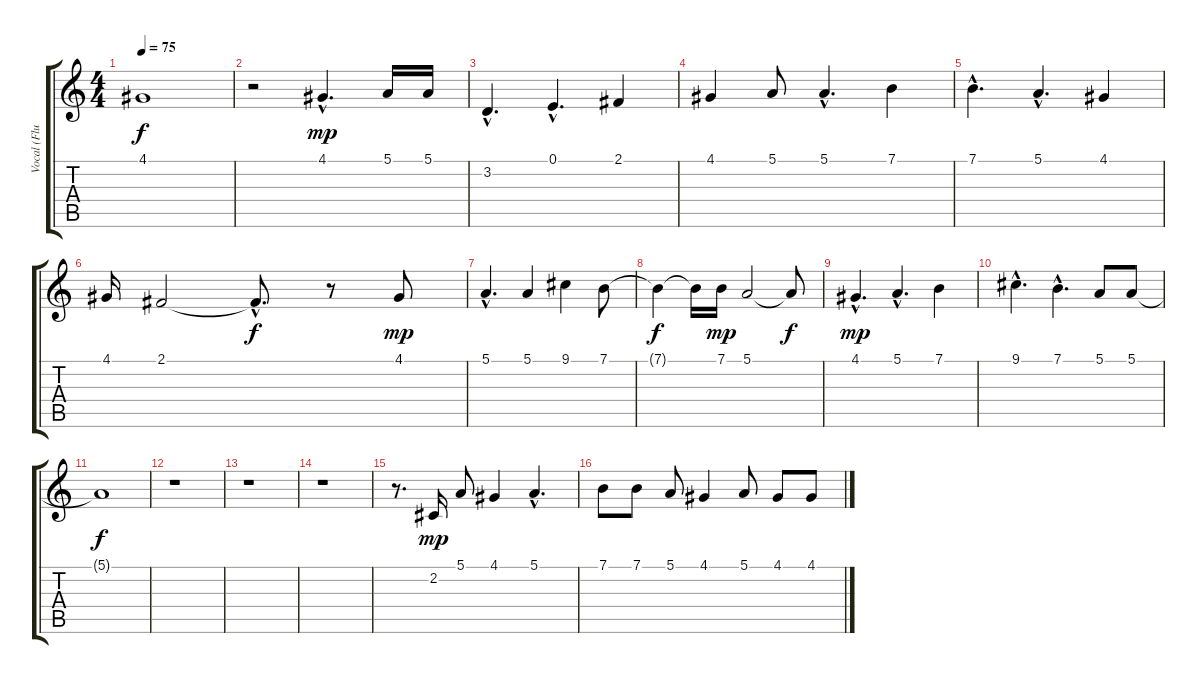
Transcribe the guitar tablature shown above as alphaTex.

\track ("Vocal (Flute)" "Vocal (Flu") {instrument flute}
\staff {score tabs}
\tuning (E4 B3 G3 D3 A2 E2) {hide}
\ts (4 4)
\tempo 75
\clef g2
\ks c
4.1{t}.1{dy f} |
r.2 4.1{hac}.4{d dy mp} 5.1.16 5.1.16 |
3.2{hac}.4{d} 0.1{hac}.4{d} 2.1.4 |
4.1.4 5.1.8 5.1{hac}.4{d} 7.1.4 |
7.1{hac}.4{d} 5.1{hac}.4{d} 4.1.4 |
4.1.16 2.1.2 2.1{hac t}.8{d dy f} r.8 4.1.8{dy mp} |
5.1{hac}.4{d} 5.1.4 9.1.4 7.1.8 |
7.1{t}.4{dy f} 7.1{t}.16 7.1.16{dy mp} 5.1.2 5.1{t}.8{dy f} |
4.1{hac}.4{d dy mp} 5.1{hac}.4{d} 7.1.4 |
9.1{hac}.4{d} 7.1{hac}.4{d} 5.1.8 5.1.8 |
5.1{t}.1{dy f} |
r.1 |
r.1 |
r.1 |
r.8{d} 2.2.16{dy mp} 5.1.8 4.1.4 5.1{hac}.4{d} |
7.1.8 7.1.8 5.1.8 4.1.4 5.1.8 4.1.8 4.1.8
